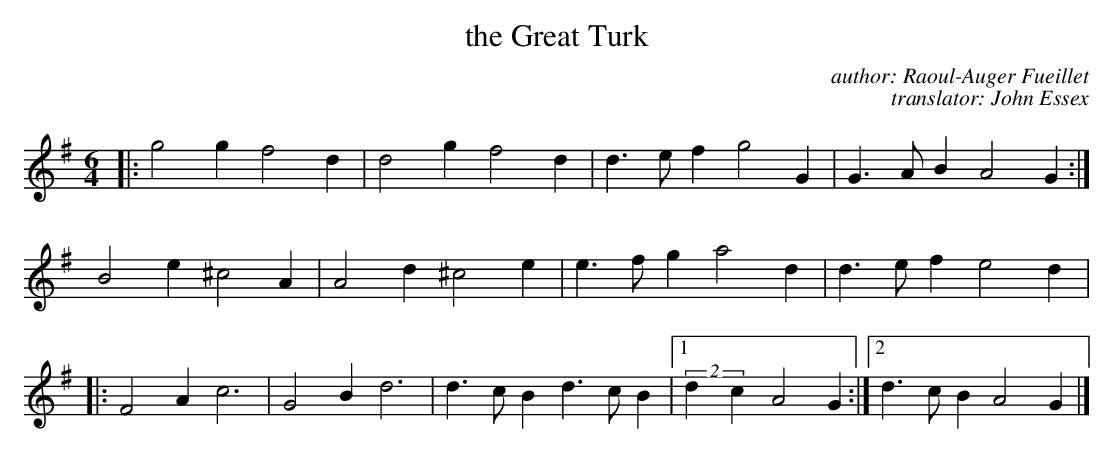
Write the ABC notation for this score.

X:1
T: the Great Turk
C: author: Raoul-Auger Fueillet
C: translator: John Essex
L: 1/4
M: 6/4
K: G
|: g2g  f2d | d2g  f2d | d>ef g2G  |  G>AB A2G :|
y  B2e ^c2A | A2d ^c2e | e>fg a2d  |  d>ef e2d |
|: F2A  c3  | G2B  d3  | d>cB d>cB |1 (2dc A2G :|2 d>cB A2G |]
